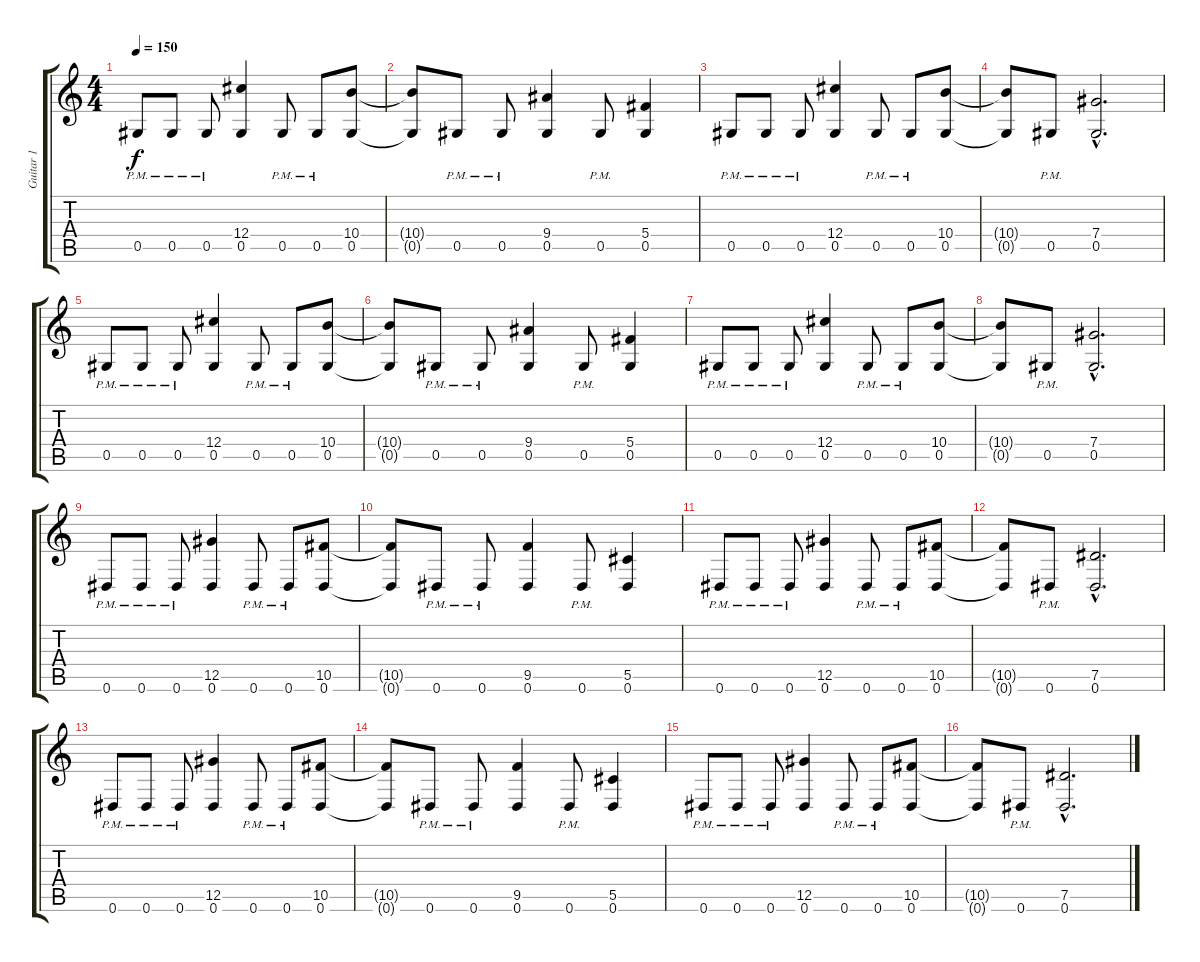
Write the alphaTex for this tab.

\track ("Guitar 1" "Guitar 1") {instrument acousticguitarsteel}
\staff {score tabs}
\tuning (Eb4 Bb3 Gb3 Db3 Ab2 Eb2) {hide}
\ts (4 4)
\section ("" "")
\tempo 150
\clef g2
\ks c
0.5{pm}.8{dy f} 0.5{pm}.8 0.5{pm}.8 (12.4 0.5).4 0.5{pm}.8 0.5{pm}.8 (10.4 0.5).8 |
(10.4{t} 0.5{t}).8 0.5{pm}.8 0.5{pm}.8 (9.4 0.5).4 0.5{pm}.8 (5.4 0.5).4 |
0.5{pm}.8 0.5{pm}.8 0.5{pm}.8 (12.4 0.5).4 0.5{pm}.8 0.5{pm}.8 (10.4 0.5).8 |
(10.4{t} 0.5{t}).8 0.5{pm}.8 (7.4{hac} 0.5{hac}).2{d} |
0.5{pm}.8 0.5{pm}.8 0.5{pm}.8 (12.4 0.5).4 0.5{pm}.8 0.5{pm}.8 (10.4 0.5).8 |
(10.4{t} 0.5{t}).8 0.5{pm}.8 0.5{pm}.8 (9.4 0.5).4 0.5{pm}.8 (5.4 0.5).4 |
0.5{pm}.8 0.5{pm}.8 0.5{pm}.8 (12.4 0.5).4 0.5{pm}.8 0.5{pm}.8 (10.4 0.5).8 |
(10.4{t} 0.5{t}).8 0.5{pm}.8 (7.4{hac} 0.5{hac}).2{d} |
0.6{pm}.8 0.6{pm}.8 0.6{pm}.8 (12.5 0.6).4 0.6{pm}.8 0.6{pm}.8 (10.5 0.6).8 |
(10.5{t} 0.6{t}).8 0.6{pm}.8 0.6{pm}.8 (9.5 0.6).4 0.6{pm}.8 (5.5 0.6).4 |
0.6{pm}.8 0.6{pm}.8 0.6{pm}.8 (12.5 0.6).4 0.6{pm}.8 0.6{pm}.8 (10.5 0.6).8 |
(10.5{t} 0.6{t}).8 0.6{pm}.8 (7.5{hac} 0.6{hac}).2{d} |
0.6{pm}.8 0.6{pm}.8 0.6{pm}.8 (12.5 0.6).4 0.6{pm}.8 0.6{pm}.8 (10.5 0.6).8 |
(10.5{t} 0.6{t}).8 0.6{pm}.8 0.6{pm}.8 (9.5 0.6).4 0.6{pm}.8 (5.5 0.6).4 |
0.6{pm}.8 0.6{pm}.8 0.6{pm}.8 (12.5 0.6).4 0.6{pm}.8 0.6{pm}.8 (10.5 0.6).8 |
(10.5{t} 0.6{t}).8 0.6{pm}.8 (7.5{hac} 0.6{hac}).2{d}
